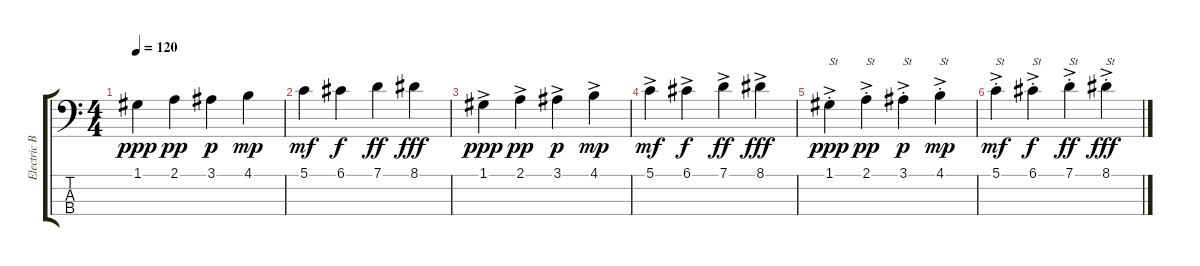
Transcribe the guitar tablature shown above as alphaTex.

\track ("Electric Bass" "Electric B") {instrument electricbassfinger}
\staff {score tabs}
\tuning (G2 D2 A1 E1) {hide}
\ts (4 4)
\tempo 120
\clef f4
\ks c
1.1.4{dy ppp instrument electricbassfinger} 2.1.4{dy pp} 3.1.4{dy p} 4.1.4{dy mp} |
5.1.4{dy mf} 6.1.4{dy f} 7.1.4{dy ff} 8.1.4{dy fff} |
1.1{ac}.4{dy ppp} 2.1{ac}.4{dy pp} 3.1{ac}.4{dy p} 4.1{ac}.4{dy mp} |
5.1{ac}.4{dy mf} 6.1{ac}.4{dy f} 7.1{ac}.4{dy ff} 8.1{ac}.4{dy fff} |
1.1{ac st}.4{txt "St" dy ppp} 2.1{ac st}.4{txt "St" dy pp} 3.1{ac st}.4{txt "St" dy p} 4.1{ac st}.4{txt "St" dy mp} |
5.1{ac st}.4{txt "St" dy mf} 6.1{ac st}.4{txt "St" dy f} 7.1{ac st}.4{txt "St" dy ff} 8.1{ac st}.4{txt "St" dy fff}
